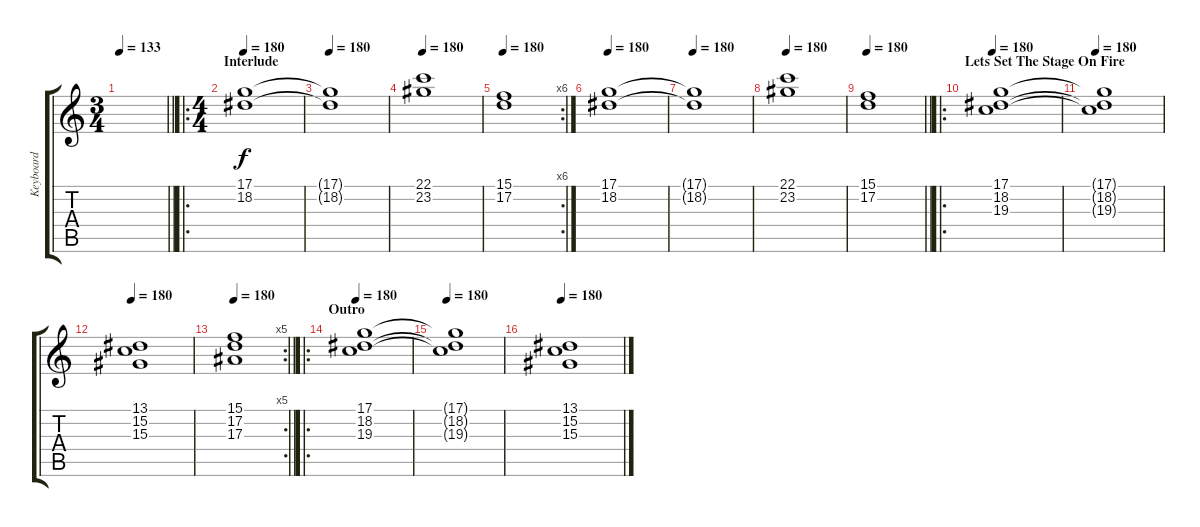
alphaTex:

\track ("Keyboard" "Keyboard") {instrument lead2sawtooth}
\staff {score tabs}
\tuning (D4 A3 F3 C3 G2 C2) {hide}
\ts (3 4)
\tempo 133
\clef g2
\barLineRight lightlight
\ks c
|
\ro
\ts (4 4)
\section ("" "Interlude")
\tempo 180
(17.1 18.2).1{instrument lead2sawtooth} |
\tempo 180
(17.1{t} 18.2{t}).1 |
\tempo 180
(22.1 23.2).1 |
\rc 6
\tempo 180
(15.1 17.2).1 |
\tempo 180
(17.1 18.2).1{instrument lead2sawtooth} |
\tempo 180
(17.1{t} 18.2{t}).1 |
\tempo 180
(22.1 23.2).1 |
\tempo 180
\barLineRight lightlight
(15.1 17.2).1 |
\ro
\section ("" "Lets Set The Stage On Fire")
\tempo 180
(17.1 18.2 19.3).1 |
\tempo 180
(17.1{t} 18.2{t} 19.3{t}).1 |
\tempo 180
(13.1 15.2 15.3).1 |
\rc 5
\tempo 180
\barLineRight lightlight
(15.1 17.2 17.3).1 |
\ro
\section ("" "Outro")
\tempo 180
(17.1 18.2 19.3).1 |
\tempo 180
(17.1{t} 18.2{t} 19.3{t}).1 |
\tempo 180
(13.1 15.2 15.3).1
